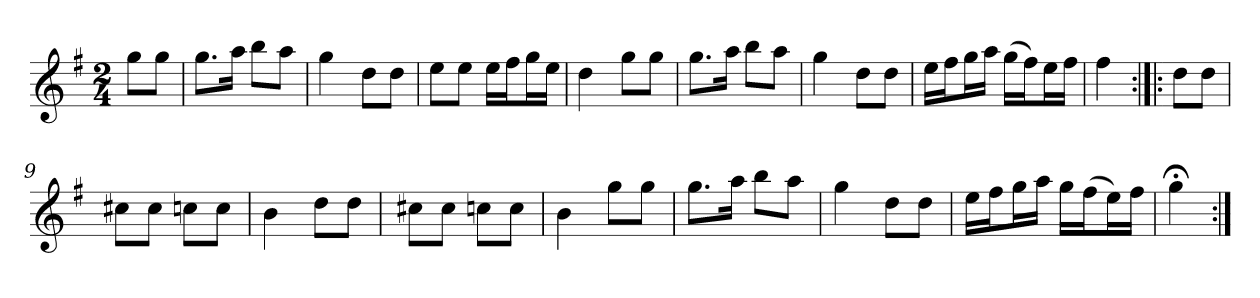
**kern
*part1
*staff1
*clefG2
*k[f#]
*G:
*M2/4
*MM120
=
8gg\L
8gg\J
=1
8.gg\L
16aa\Jk
8bb\L
8aa\J
=2
4gg
8dd\L
8dd\J
=3
8ee\L
8ee\J
16ee\LL
16ff#\J
16gg\L
16ee\JJ
=4
4dd
8gg\L
8gg\J
=5
8.gg\L
16aa\Jk
8bb\L
8aa\J
=6
4gg
8dd\L
8dd\J
=7
16ee\LL
16ff#\J
16gg\L
16aa\JJ
(16gg\LL
16ff#\J)
16ee\L
16ff#\JJ
=8
4ff#
=:|!|:
8dd\L
8dd\J
=9
8cc#X\L
8cc#\J
8ccn\L
8cc\J
=10
4b
8dd\L
8dd\J
=11
8cc#X\L
8cc#\J
8ccn\L
8cc\J
=12
4b
8gg\L
8gg\J
=13
8.gg\L
16aa\Jk
8bb\L
8aa\J
=14
4gg
8dd\L
8dd\J
=15
16ee\LL
16ff#\J
16gg\L
16aa\JJ
16gg\LL
(16ff#\J
16ee\L)
16ff#\JJ
=16
4gg;<
=:|!
*-
